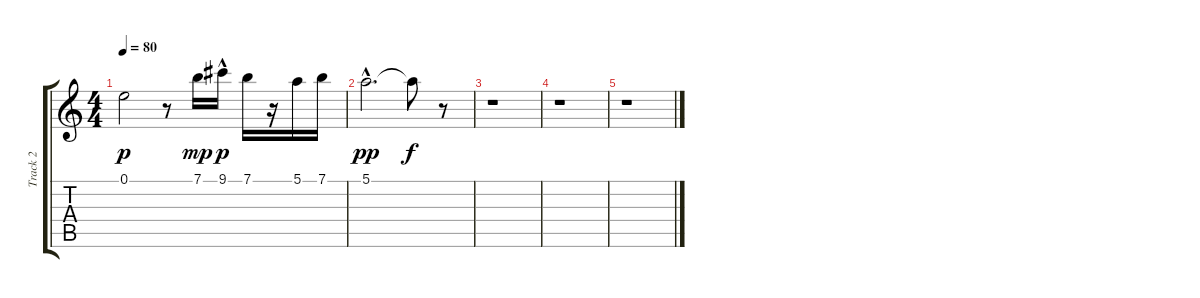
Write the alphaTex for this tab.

\track ("Track 2" "Track 2") {instrument acousticguitarnylon}
\staff {score tabs}
\tuning (E4 B3 G3 D3 A2 E2) {hide}
\ts (4 4)
\tempo 80
\clef g2
\ks c
0.1.2{dy p} r.8 7.1.16{dy mp} 9.1{hac}.16{dy p} 7.1.16 r.16 5.1.16 7.1.16 |
5.1{hac}.2{d dy pp} 5.1{t}.8{dy f} r.8 |
r.1 |
r.1 |
r.1
